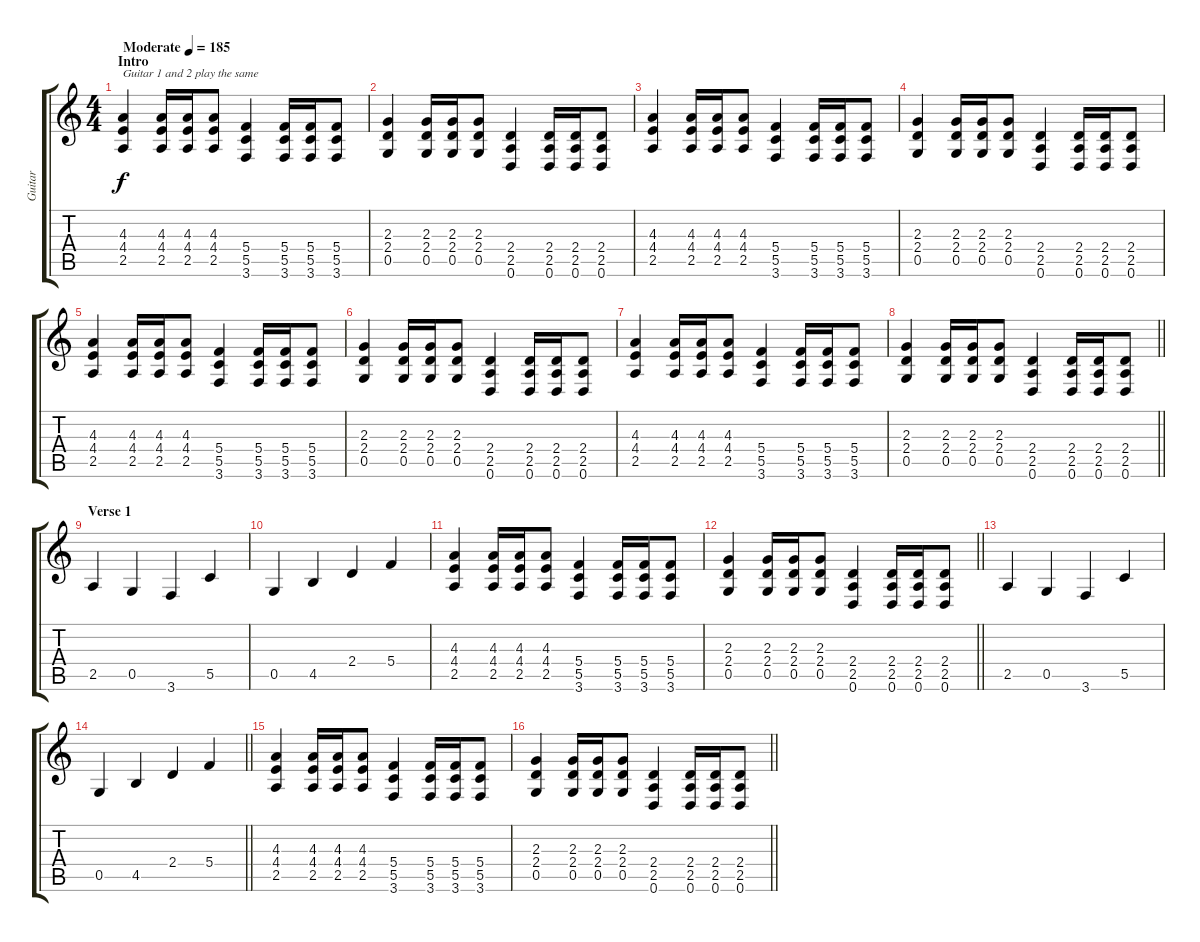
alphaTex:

\track ("Guitar" "Guitar") {solo instrument distortionguitar}
\staff {score tabs}
\tuning (D4 A3 F3 C3 G2 D2) {hide}
\ts (4 4)
\section ("" "Intro")
\tempo (185 "Moderate")
\clef g2
\ks c
(4.3 4.4 2.5).4{txt "Guitar 1 and 2 play the same" dy f instrument distortionguitar} (4.3 4.4 2.5).16 (4.3 4.4 2.5).16 (4.3 4.4 2.5).8 (5.4 5.5 3.6).4 (5.4 5.5 3.6).16 (5.4 5.5 3.6).16 (5.4 5.5 3.6).8 |
(2.3 2.4 0.5).4 (2.3 2.4 0.5).16 (2.3 2.4 0.5).16 (2.3 2.4 0.5).8 (2.4 2.5 0.6).4 (2.4 2.5 0.6).16 (2.4 2.5 0.6).16 (2.4 2.5 0.6).8 |
(4.3 4.4 2.5).4 (4.3 4.4 2.5).16 (4.3 4.4 2.5).16 (4.3 4.4 2.5).8 (5.4 5.5 3.6).4 (5.4 5.5 3.6).16 (5.4 5.5 3.6).16 (5.4 5.5 3.6).8 |
(2.3 2.4 0.5).4 (2.3 2.4 0.5).16 (2.3 2.4 0.5).16 (2.3 2.4 0.5).8 (2.4 2.5 0.6).4 (2.4 2.5 0.6).16 (2.4 2.5 0.6).16 (2.4 2.5 0.6).8 |
(4.3 4.4 2.5).4 (4.3 4.4 2.5).16 (4.3 4.4 2.5).16 (4.3 4.4 2.5).8 (5.4 5.5 3.6).4 (5.4 5.5 3.6).16 (5.4 5.5 3.6).16 (5.4 5.5 3.6).8 |
(2.3 2.4 0.5).4 (2.3 2.4 0.5).16 (2.3 2.4 0.5).16 (2.3 2.4 0.5).8 (2.4 2.5 0.6).4 (2.4 2.5 0.6).16 (2.4 2.5 0.6).16 (2.4 2.5 0.6).8 |
(4.3 4.4 2.5).4 (4.3 4.4 2.5).16 (4.3 4.4 2.5).16 (4.3 4.4 2.5).8 (5.4 5.5 3.6).4 (5.4 5.5 3.6).16 (5.4 5.5 3.6).16 (5.4 5.5 3.6).8 |
\barLineRight lightlight
(2.3 2.4 0.5).4 (2.3 2.4 0.5).16 (2.3 2.4 0.5).16 (2.3 2.4 0.5).8 (2.4 2.5 0.6).4 (2.4 2.5 0.6).16 (2.4 2.5 0.6).16 (2.4 2.5 0.6).8 |
\section ("" "Verse 1")
2.5.4 0.5.4 3.6.4 5.5.4 |
0.5.4 4.5.4 2.4.4 5.4.4 |
(4.3 4.4 2.5).4 (4.3 4.4 2.5).16 (4.3 4.4 2.5).16 (4.3 4.4 2.5).8 (5.4 5.5 3.6).4 (5.4 5.5 3.6).16 (5.4 5.5 3.6).16 (5.4 5.5 3.6).8 |
\barLineRight lightlight
(2.3 2.4 0.5).4 (2.3 2.4 0.5).16 (2.3 2.4 0.5).16 (2.3 2.4 0.5).8 (2.4 2.5 0.6).4 (2.4 2.5 0.6).16 (2.4 2.5 0.6).16 (2.4 2.5 0.6).8 |
2.5.4 0.5.4 3.6.4 5.5.4 |
\barLineRight lightlight
0.5.4 4.5.4 2.4.4 5.4.4 |
(4.3 4.4 2.5).4 (4.3 4.4 2.5).16 (4.3 4.4 2.5).16 (4.3 4.4 2.5).8 (5.4 5.5 3.6).4 (5.4 5.5 3.6).16 (5.4 5.5 3.6).16 (5.4 5.5 3.6).8 |
\barLineRight lightlight
(2.3 2.4 0.5).4 (2.3 2.4 0.5).16 (2.3 2.4 0.5).16 (2.3 2.4 0.5).8 (2.4 2.5 0.6).4 (2.4 2.5 0.6).16 (2.4 2.5 0.6).16 (2.4 2.5 0.6).8
